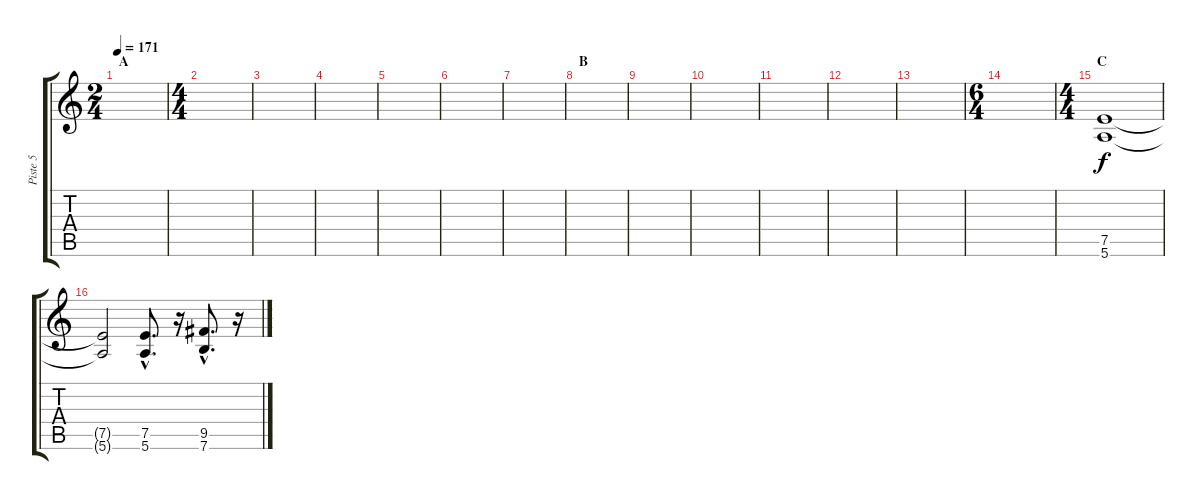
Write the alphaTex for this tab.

\track ("Piste 5" "Piste 5") {instrument distortionguitar}
\staff {score tabs}
\tuning (E4 B3 G3 D3 A2 E2) {hide}
\ts (2 4)
\section ("" "A")
\tempo 171
\clef g2
\ks c
|
\ts (4 4)
|
|
|
|
|
|
\section ("" "B")
|
|
|
|
|
|
\ts (6 4)
|
\ts (4 4)
\section ("" "C")
(7.5 5.6).1 |
(7.5{t} 5.6{t}).2 (7.5{hac} 5.6{hac}).8{d} r.16 (9.5{hac} 7.6{hac}).8{d} r.16
